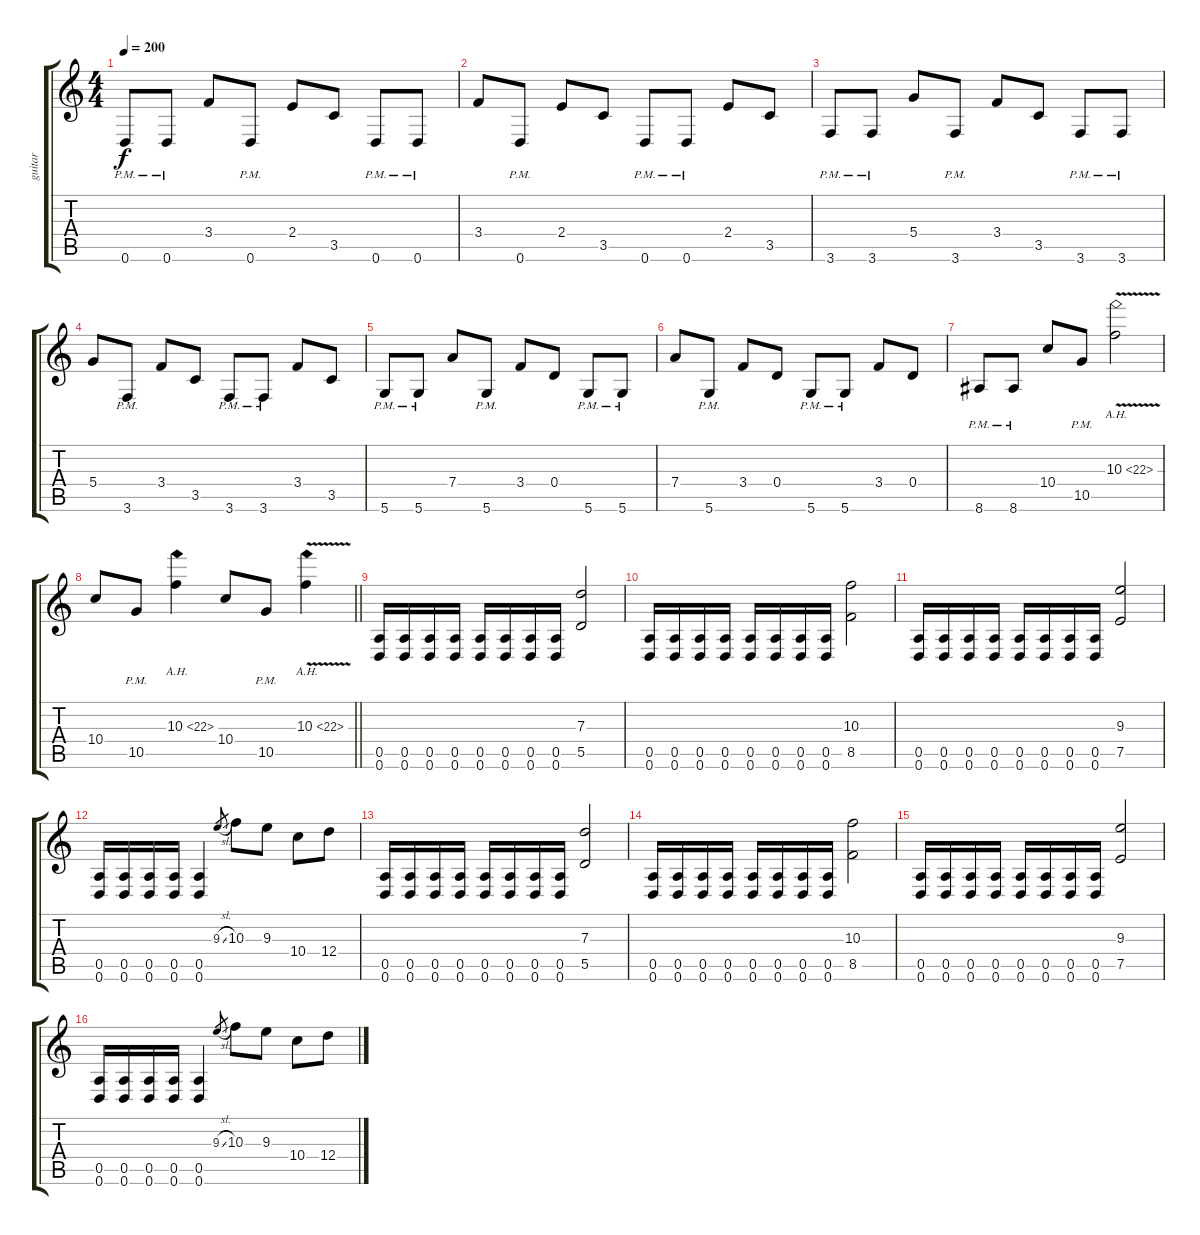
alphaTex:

\track ("guitar" "guitar") {instrument distortionguitar}
\staff {score tabs}
\tuning (E4 B3 G3 D3 A2 D2) {hide}
\ts (4 4)
\tempo 200
\clef g2
\ks c
0.6{pm}.8{dy f} 0.6{pm}.8 3.4.8 0.6{pm}.8 2.4.8 3.5.8 0.6{pm}.8 0.6{pm}.8 |
3.4.8 0.6{pm}.8 2.4.8 3.5.8 0.6{pm}.8 0.6{pm}.8 2.4.8 3.5.8 |
3.6{pm}.8 3.6{pm}.8 5.4.8 3.6{pm}.8 3.4.8 3.5.8 3.6{pm}.8 3.6{pm}.8 |
5.4.8 3.6{pm}.8 3.4.8 3.5.8 3.6{pm}.8 3.6{pm}.8 3.4.8 3.5.8 |
5.6{pm}.8 5.6{pm}.8 7.4.8 5.6{pm}.8 3.4.8 0.4.8 5.6{pm}.8 5.6{pm}.8 |
7.4.8 5.6{pm}.8 3.4.8 0.4.8 5.6{pm}.8 5.6{pm}.8 3.4.8 0.4.8 |
8.6{pm}.8 8.6{pm}.8 10.4.8 10.5{pm}.8 10.3{ah 12 v}.2 |
\barLineRight lightlight
10.4.8 10.5{pm}.8 10.3{ah 12}.4 10.4.8 10.5{pm}.8 10.3{ah 12 v}.4 |
\section ("" "")
(0.5 0.6).16 (0.5 0.6).16 (0.5 0.6).16 (0.5 0.6).16 (0.5 0.6).16 (0.5 0.6).16 (0.5 0.6).16 (0.5 0.6).16 (7.3 5.5).2 |
(0.5 0.6).16 (0.5 0.6).16 (0.5 0.6).16 (0.5 0.6).16 (0.5 0.6).16 (0.5 0.6).16 (0.5 0.6).16 (0.5 0.6).16 (10.3 8.5).2 |
(0.5 0.6).16 (0.5 0.6).16 (0.5 0.6).16 (0.5 0.6).16 (0.5 0.6).16 (0.5 0.6).16 (0.5 0.6).16 (0.5 0.6).16 (9.3 7.5).2 |
(0.5 0.6).16 (0.5 0.6).16 (0.5 0.6).16 (0.5 0.6).16 (0.5 0.6).4 9.3{sl}.8{gr} 10.3.8 9.3.8 10.4.8 12.4.8 |
(0.5 0.6).16 (0.5 0.6).16 (0.5 0.6).16 (0.5 0.6).16 (0.5 0.6).16 (0.5 0.6).16 (0.5 0.6).16 (0.5 0.6).16 (7.3 5.5).2 |
(0.5 0.6).16 (0.5 0.6).16 (0.5 0.6).16 (0.5 0.6).16 (0.5 0.6).16 (0.5 0.6).16 (0.5 0.6).16 (0.5 0.6).16 (10.3 8.5).2 |
(0.5 0.6).16 (0.5 0.6).16 (0.5 0.6).16 (0.5 0.6).16 (0.5 0.6).16 (0.5 0.6).16 (0.5 0.6).16 (0.5 0.6).16 (9.3 7.5).2 |
(0.5 0.6).16 (0.5 0.6).16 (0.5 0.6).16 (0.5 0.6).16 (0.5 0.6).4 9.3{sl}.8{gr} 10.3.8 9.3.8 10.4.8 12.4.8
